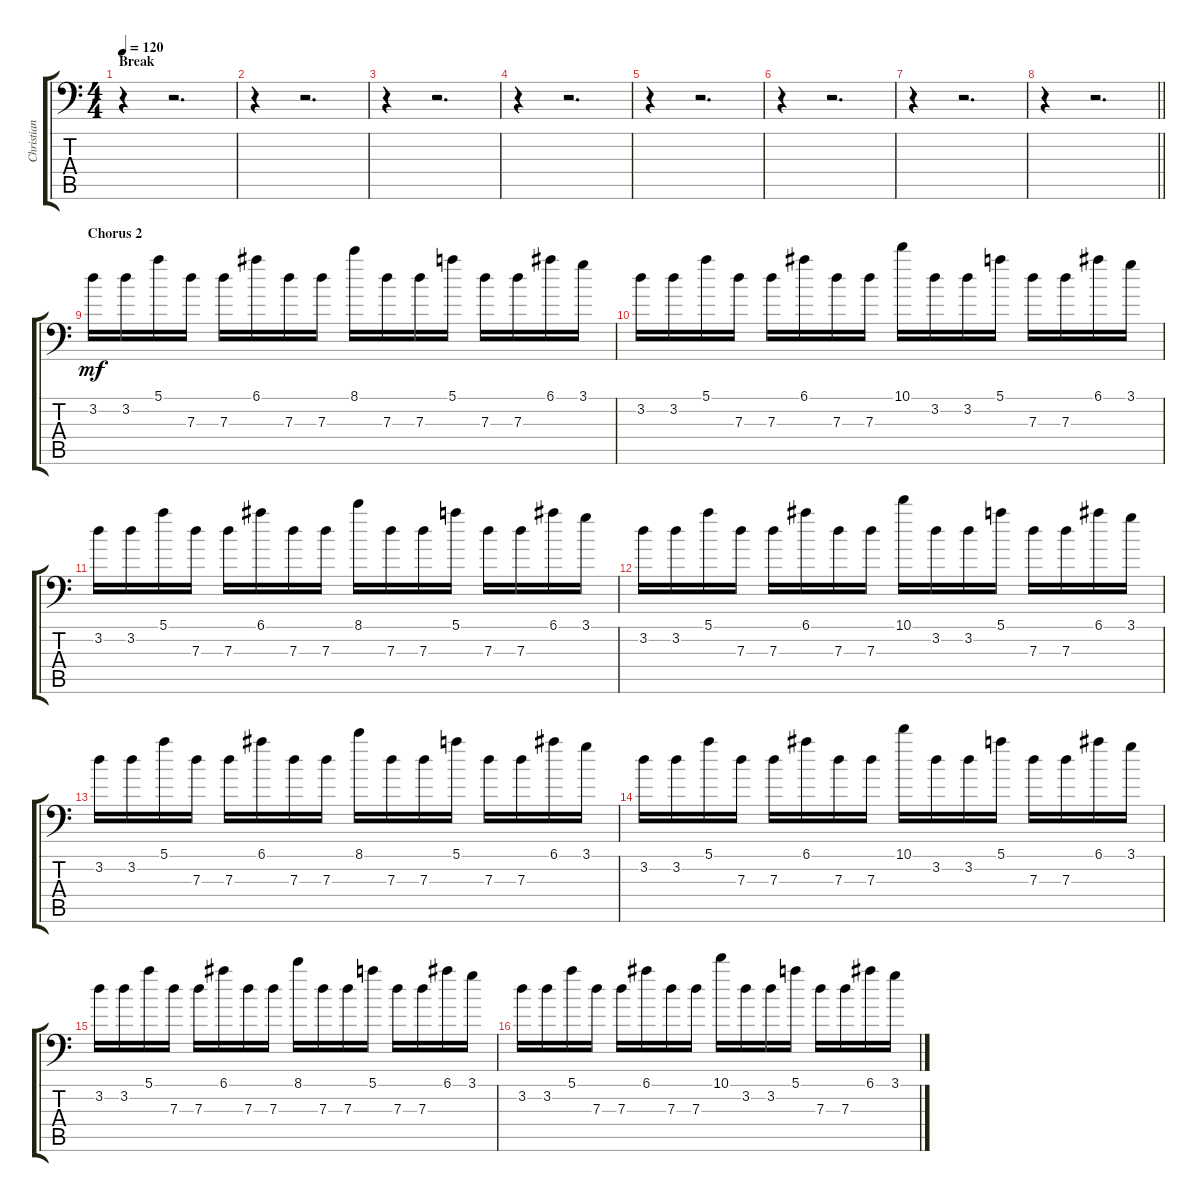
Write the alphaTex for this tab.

\track ("Christian Lorenz " "Christian ") {instrument synthbass1}
\staff {score tabs}
\tuning (E4 B3 G3 D3 A2 E2) {hide}
\ts (4 4)
\section ("" "Break")
\tempo 120
\clef f4
\ks c
r.4{dy mf} r.2{d} |
r.4 r.2{d} |
r.4 r.2{d} |
r.4 r.2{d} |
r.4 r.2{d} |
r.4 r.2{d} |
r.4 r.2{d} |
\barLineRight lightlight
r.4 r.2{d} |
\section ("" "Chorus 2")
3.2.16 3.2.16 5.1.16 7.3.16 7.3.16 6.1.16 7.3.16 7.3.16 8.1.16 7.3.16 7.3.16 5.1.16 7.3.16 7.3.16 6.1.16 3.1.16 |
3.2.16 3.2.16 5.1.16 7.3.16 7.3.16 6.1.16 7.3.16 7.3.16 10.1.16 3.2.16 3.2.16 5.1.16 7.3.16 7.3.16 6.1.16 3.1.16 |
3.2.16 3.2.16 5.1.16 7.3.16 7.3.16 6.1.16 7.3.16 7.3.16 8.1.16 7.3.16 7.3.16 5.1.16 7.3.16 7.3.16 6.1.16 3.1.16 |
3.2.16 3.2.16 5.1.16 7.3.16 7.3.16 6.1.16 7.3.16 7.3.16 10.1.16 3.2.16 3.2.16 5.1.16 7.3.16 7.3.16 6.1.16 3.1.16 |
3.2.16 3.2.16 5.1.16 7.3.16 7.3.16 6.1.16 7.3.16 7.3.16 8.1.16 7.3.16 7.3.16 5.1.16 7.3.16 7.3.16 6.1.16 3.1.16 |
3.2.16 3.2.16 5.1.16 7.3.16 7.3.16 6.1.16 7.3.16 7.3.16 10.1.16 3.2.16 3.2.16 5.1.16 7.3.16 7.3.16 6.1.16 3.1.16 |
3.2.16 3.2.16 5.1.16 7.3.16 7.3.16 6.1.16 7.3.16 7.3.16 8.1.16 7.3.16 7.3.16 5.1.16 7.3.16 7.3.16 6.1.16 3.1.16 |
3.2.16 3.2.16 5.1.16 7.3.16 7.3.16 6.1.16 7.3.16 7.3.16 10.1.16 3.2.16 3.2.16 5.1.16 7.3.16 7.3.16 6.1.16 3.1.16
